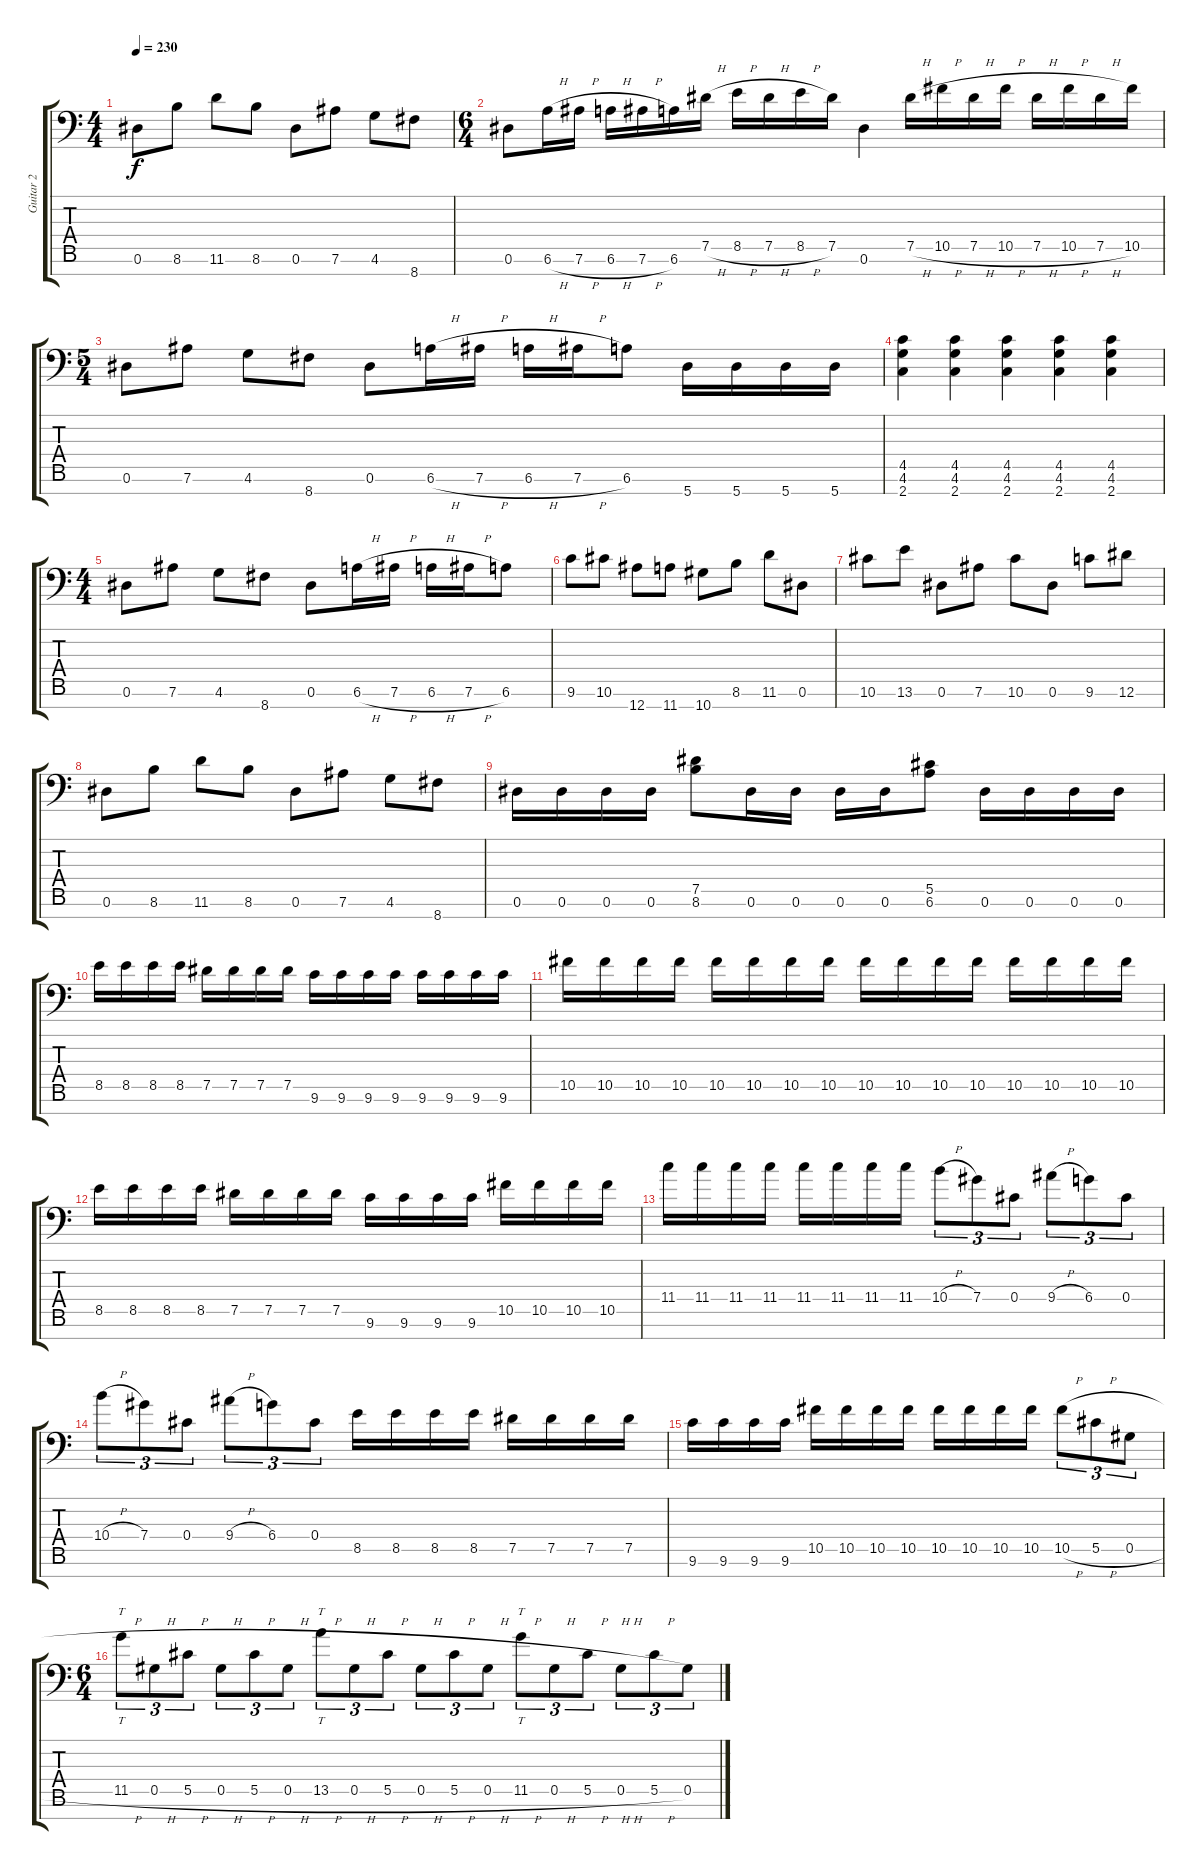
\track ("Guitar 2" "Guitar 2") {instrument distortionguitar}
\staff {score tabs}
\tuning (Eb4 Bb3 Gb3 Db3 Ab2 Eb2 Bb1) {hide}
\ts (4 4)
\tempo 230
\clef f4
\ks c
0.6.8{dy f} 8.6.8 11.6.8 8.6.8 0.6.8 7.6.8 4.6.8 8.7.8 |
\ts (6 4)
0.6.8 6.6{h}.16 7.6{h}.16 6.6{h}.16 7.6{h}.16 6.6.16 7.5{h}.16 8.5{h}.16 7.5{h}.16 8.5{h}.16 7.5.16 0.6.4 7.5{h}.16 10.5{h}.16 7.5{h}.16 10.5{h}.16 7.5{h}.16 10.5{h}.16 7.5{h}.16 10.5.16 |
\ts (5 4)
0.6.8 7.6.8 4.6.8 8.7.8 0.6.8 6.6{h}.16 7.6{h}.16 6.6{h}.16 7.6{h}.16 6.6.8 5.7.16 5.7.16 5.7.16 5.7.16 |
(4.5 4.6 2.7).4 (4.5 4.6 2.7).4 (4.5 4.6 2.7).4 (4.5 4.6 2.7).4 (4.5 4.6 2.7).4 |
\ts (4 4)
0.6.8 7.6.8 4.6.8 8.7.8 0.6.8 6.6{h}.16 7.6{h}.16 6.6{h}.16 7.6{h}.16 6.6.8 |
9.6.8 10.6.8 12.7.8 11.7.8 10.7.8 8.6.8 11.6.8 0.6.8 |
10.6.8 13.6.8 0.6.8 7.6.8 10.6.8 0.6.8 9.6.8 12.6.8 |
0.6.8 8.6.8 11.6.8 8.6.8 0.6.8 7.6.8 4.6.8 8.7.8 |
0.6.16 0.6.16 0.6.16 0.6.16 (7.5 8.6).8 0.6.16 0.6.16 0.6.16 0.6.16 (5.5 6.6).8 0.6.16 0.6.16 0.6.16 0.6.16 |
8.5.16 8.5.16 8.5.16 8.5.16 7.5.16 7.5.16 7.5.16 7.5.16 9.6.16 9.6.16 9.6.16 9.6.16 9.6.16 9.6.16 9.6.16 9.6.16 |
10.5.16 10.5.16 10.5.16 10.5.16 10.5.16 10.5.16 10.5.16 10.5.16 10.5.16 10.5.16 10.5.16 10.5.16 10.5.16 10.5.16 10.5.16 10.5.16 |
8.5.16 8.5.16 8.5.16 8.5.16 7.5.16 7.5.16 7.5.16 7.5.16 9.6.16 9.6.16 9.6.16 9.6.16 10.5.16 10.5.16 10.5.16 10.5.16 |
11.4.16 11.4.16 11.4.16 11.4.16 11.4.16 11.4.16 11.4.16 11.4.16 10.4{h}.8{tu (3 2)} 7.4.8{tu (3 2)} 0.4.8{tu (3 2)} 9.4{h}.8{tu (3 2)} 6.4.8{tu (3 2)} 0.4.8{tu (3 2)} |
10.4{h}.8{tu (3 2)} 7.4.8{tu (3 2)} 0.4.8{tu (3 2)} 9.4{h}.8{tu (3 2)} 6.4.8{tu (3 2)} 0.4.8{tu (3 2)} 8.5.16 8.5.16 8.5.16 8.5.16 7.5.16 7.5.16 7.5.16 7.5.16 |
9.6.16 9.6.16 9.6.16 9.6.16 10.5.16 10.5.16 10.5.16 10.5.16 10.5.16 10.5.16 10.5.16 10.5.16 10.5{h}.8{tu (3 2)} 5.5{h}.8{tu (3 2)} 0.5{h}.8{tu (3 2)} |
\ts (6 4)
11.5{h}.8{tt tu (3 2)} 0.5{h}.8{tu (3 2)} 5.5{h}.8{tu (3 2)} 0.5{h}.8{tu (3 2)} 5.5{h}.8{tu (3 2)} 0.5{h}.8{tu (3 2)} 13.5{h}.8{tt tu (3 2)} 0.5{h}.8{tu (3 2)} 5.5{h}.8{tu (3 2)} 0.5{h}.8{tu (3 2)} 5.5{h}.8{tu (3 2)} 0.5{h}.8{tu (3 2)} 11.5{h}.8{tt tu (3 2)} 0.5{h}.8{tu (3 2)} 5.5{h}.8{tu (3 2)} 0.5{h}.8{tu (3 2)} 5.5{h}.8{tu (3 2)} 0.5.8{tu (3 2)}
